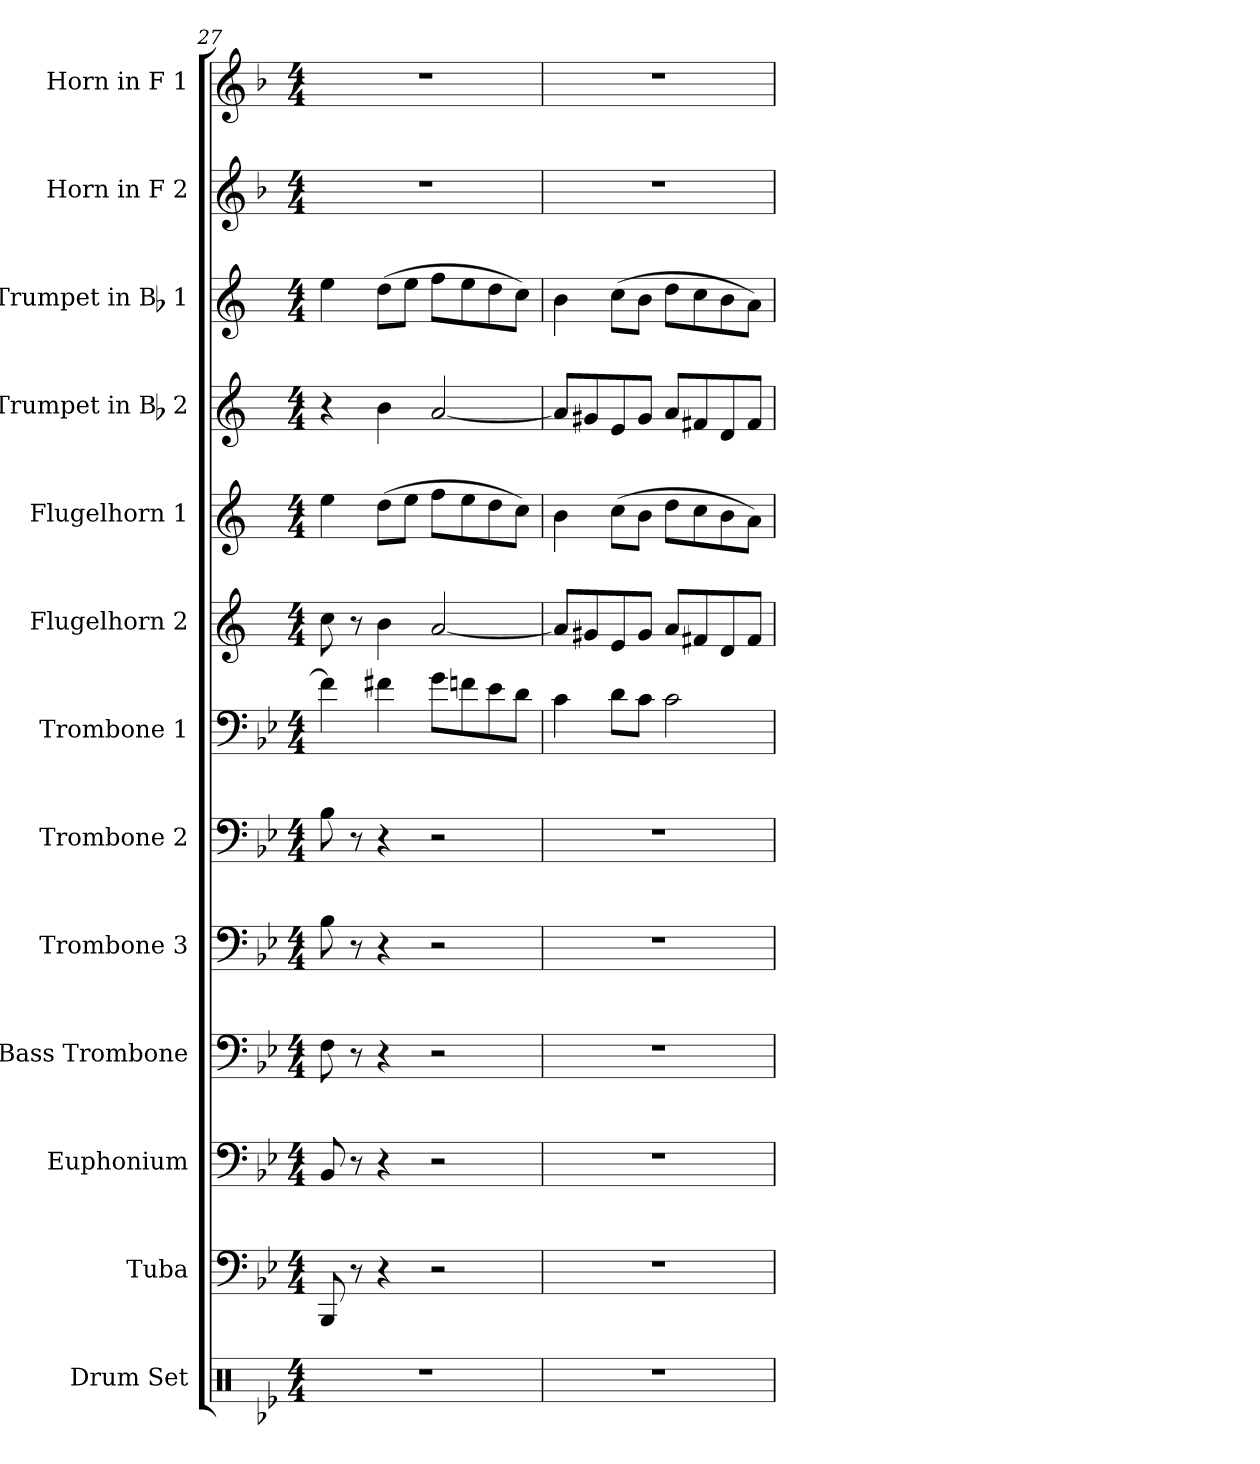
**kern	**kern	**kern	**kern	**kern	**kern	**kern	**kern	**kern	**kern	**kern	**kern	**kern
*part13	*part12	*part11	*part10	*part9	*part8	*part7	*part6	*part5	*part4	*part3	*part2	*part1
*staff13	*staff12	*staff11	*staff10	*staff9	*staff8	*staff7	*staff6	*staff5	*staff4	*staff3	*staff2	*staff1
*I"Drum Set	*I"Tuba	*I"Euphonium	*I"Bass Trombone	*I"Trombone 3	*I"Trombone 2	*I"Trombone 1	*I"Flugelhorn 2	*I"Flugelhorn 1	*I"Trumpet in Bb 2	*I"Trumpet in Bb 1	*I"Horn in F 2	*I"Horn in F 1
*I'D. S.	*I'Tuba	*I'Euph.	*I'B. Tbn.	*I'Tbn. 3	*I'Tbn. 2	*I'Tbn. 1	*I'Flghn. 2	*I'Flghn. 1	*	*	*I'Hn. 2	*I'Hn. 1
!!LO:PB:g=z
*clefX	*clefF4	*clefF4	*clefF4	*clefF4	*clefF4	*clefF4	*clefG2	*clefG2	*clefG2	*clefG2	*clefG2	*clefG2
*	*	*	*	*	*	*	*ITrd1c2	*ITrd1c2	*ITrd1c2	*ITrd1c2	*ITrd4c7	*ITrd4c7
*k[b-e-]	*k[b-e-]	*k[b-e-]	*k[b-e-]	*k[b-e-]	*k[b-e-]	*k[b-e-]	*k[b-e-]	*k[b-e-]	*k[b-e-]	*k[b-e-]	*k[b-e-]	*k[b-e-]
*B-:	*B-:	*B-:	*B-:	*B-:	*B-:	*B-:	*	*	*	*	*B-:	*B-:
*M4/4	*M4/4	*M4/4	*M4/4	*M4/4	*M4/4	*M4/4	*M4/4	*M4/4	*M4/4	*M4/4	*M4/4	*M4/4
=27	=27	=27	=27	=27	=27	=27	=27	=27	=27	=27	=27	=27
1r	8BBB-/	8BB-/	8F\	8B-\	8B-\	4f\]	8b-\	4dd\	4r	4dd\	1r	1r
.	8r	8r	8r	8r	8r	.	8r	.	.	.	.	.
.	4r	4r	4r	4r	4r	4f#X\	4a\	(>8cc\L	4a\	(>8cc\L	.	.
.	.	.	.	.	.	.	.	8dd\J	.	8dd\J	.	.
.	2r	2r	2r	2r	2r	8g\L	[2g/	8ee-\L	[2g/	8ee-\L	.	.
.	.	.	.	.	.	8fn\	.	8dd\	.	8dd\	.	.
.	.	.	.	.	.	8e-\	.	8cc\	.	8cc\	.	.
.	.	.	.	.	.	8d\J	.	8b-\J)	.	8b-\J)	.	.
=28	=28	=28	=28	=28	=28	=28	=28	=28	=28	=28	=28	=28
1r	1r	1r	1r	1r	1r	4c\	8g/L]	4a\	8g/L]	4a\	1r	1r
.	.	.	.	.	.	.	8f#X/	.	8f#X/	.	.	.
.	.	.	.	.	.	8d\L	8d/	(>8b-\L	8d/	(>8b-\L	.	.
.	.	.	.	.	.	8c\J	8f#/J	8a\J	8f#/J	8a\J	.	.
.	.	.	.	.	.	2c\	8g/L	8cc\L	8g/L	8cc\L	.	.
.	.	.	.	.	.	.	8en/	8b-\	8en/	8b-\	.	.
.	.	.	.	.	.	.	8c/	8a\	8c/	8a\	.	.
.	.	.	.	.	.	.	8e/J	8g\J)	8e/J	8g\J)	.	.
=	=	=	=	=	=	=	=	=	=	=	=	=
*-	*-	*-	*-	*-	*-	*-	*-	*-	*-	*-	*-	*-
